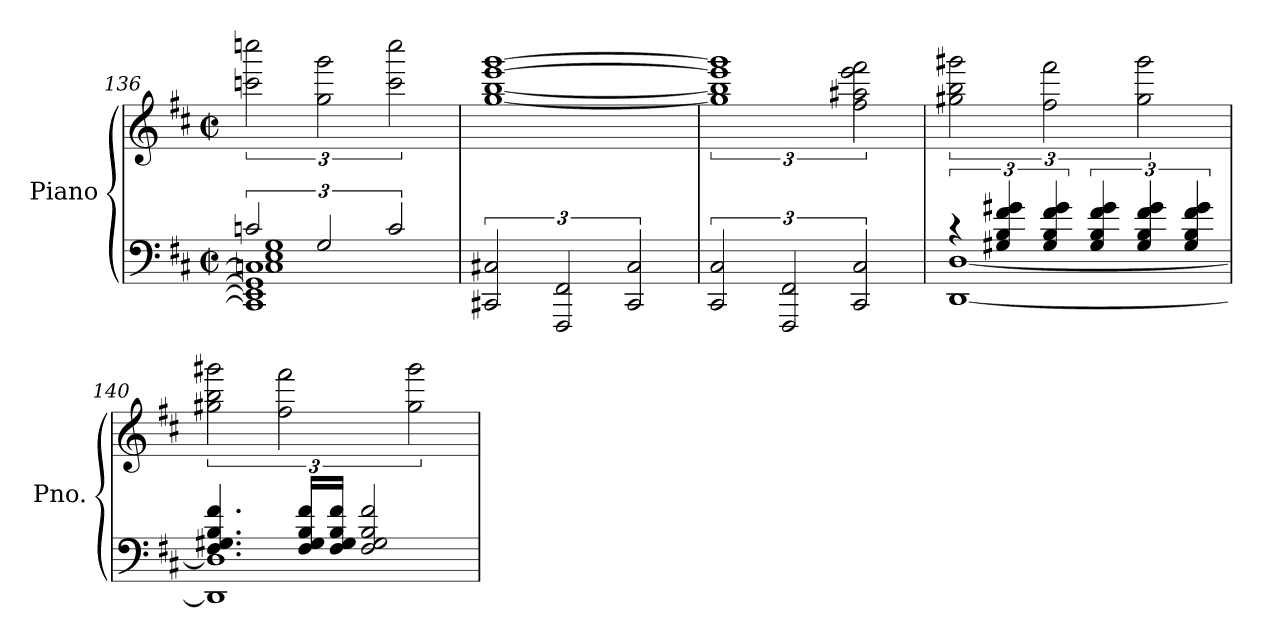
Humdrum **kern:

**kern	**kern
*part1	*part1
*staff2	*staff1
*I"Piano	*
*I'Pno.	*
*clefF4	*clefG2
*k[f#c#]	*k[f#c#]
*M2/2	*M2/2
*met(c|)	*met(c|)
=136	=136
*^	*
*	*^	*
3cn/	1CC] 1EE] 1GG] 1C]	1Cn 1E 1G	3cccn\ 3ccccn\
3G/	.	.	3gg\ 3ggg\
3c/	.	.	3ccc\ 3cccc\
*v	*v	*v	*
=137	=137
3CC#X/ 3C#X/	[1gg [1bb [1eee [1ggg
3FFF#/ 3FF#/	.
3CC#/ 3C#/	.
=138	=138
3CC#/ 3C#/	3%2gg] 3%2bb] 3%2eee] 3%2ggg]
3FFF#/ 3FF#/	.
3CC#/ 3C#/	3ff#\ 3aa#X\ 3eee\ 3fff#\
!!LO:LB:g=z
=139	=139
*^	*
6r	[1DD [1D	3gg#X\ 3bb\ 3ggg#X\
6G#X/ 6B/ 6f#/ 6g#X/	.	.
6G#/ 6B/ 6f#/ 6g#/	.	3ff#\ 3fff#\
6G#/ 6B/ 6f#/ 6g#/	.	.
6G#/ 6B/ 6f#/ 6g#/	.	3gg#\ 3ggg#\
6G#/ 6B/ 6f#/ 6g#/	.	.
=140	=140	=140
4.F#/ 4.G#X/ 4.B/ 4.f#/	1DD] 1D]	3gg#X\ 3bb\ 3ggg#X\
.	.	3ff#\ 3fff#\
16F#/ 16G#/ 16B/ 16f#/LL	.	.
16F#/ 16G#/ 16B/ 16f#/JJ	.	.
2F#/ 2G#/ 2B/ 2f#/	.	.
.	.	3gg#\ 3ggg#\
*v	*v	*
=	=
*-	*-
